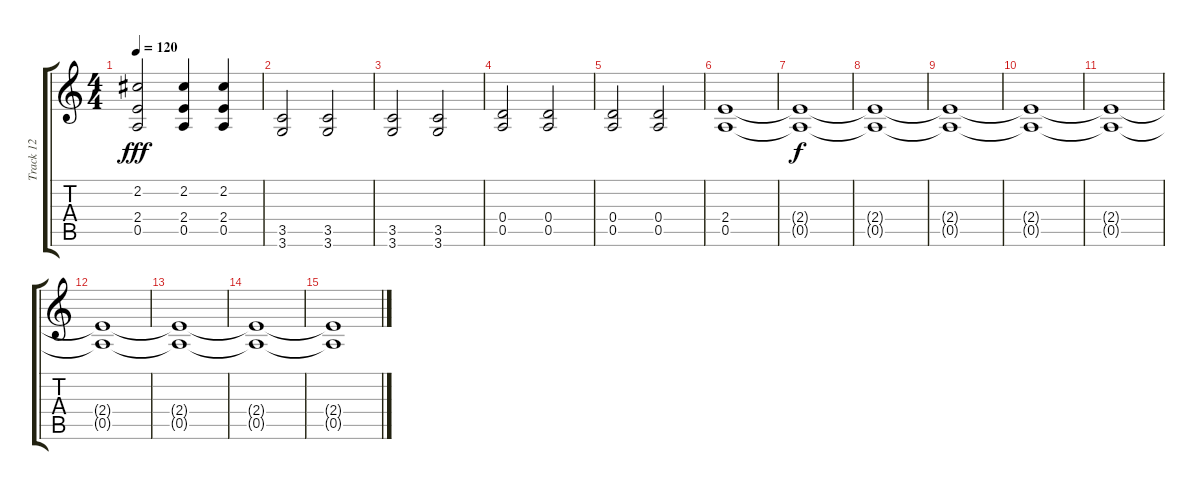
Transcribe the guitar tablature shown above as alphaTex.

\track ("Track 12" "Track 12") {instrument distortionguitar}
\staff {score tabs}
\tuning (E4 B3 G3 D3 A2 E2) {hide}
\ts (4 4)
\tempo 120
\clef g2
\ks c
(2.2 2.4 0.5).2{dy fff} (2.2 2.4 0.5).4 (2.2 2.4 0.5).4 |
(3.5 3.6).2 (3.5 3.6).2 |
(3.5 3.6).2 (3.5 3.6).2 |
(0.4 0.5).2 (0.4 0.5).2 |
(0.4 0.5).2 (0.4 0.5).2 |
(2.4 0.5).1 |
(2.4{t} 0.5{t}).1{dy f} |
(2.4{t} 0.5{t}).1 |
(2.4{t} 0.5{t}).1 |
(2.4{t} 0.5{t}).1 |
(2.4{t} 0.5{t}).1 |
(2.4{t} 0.5{t}).1 |
(2.4{t} 0.5{t}).1 |
(2.4{t} 0.5{t}).1 |
(2.4{t} 0.5{t}).1
